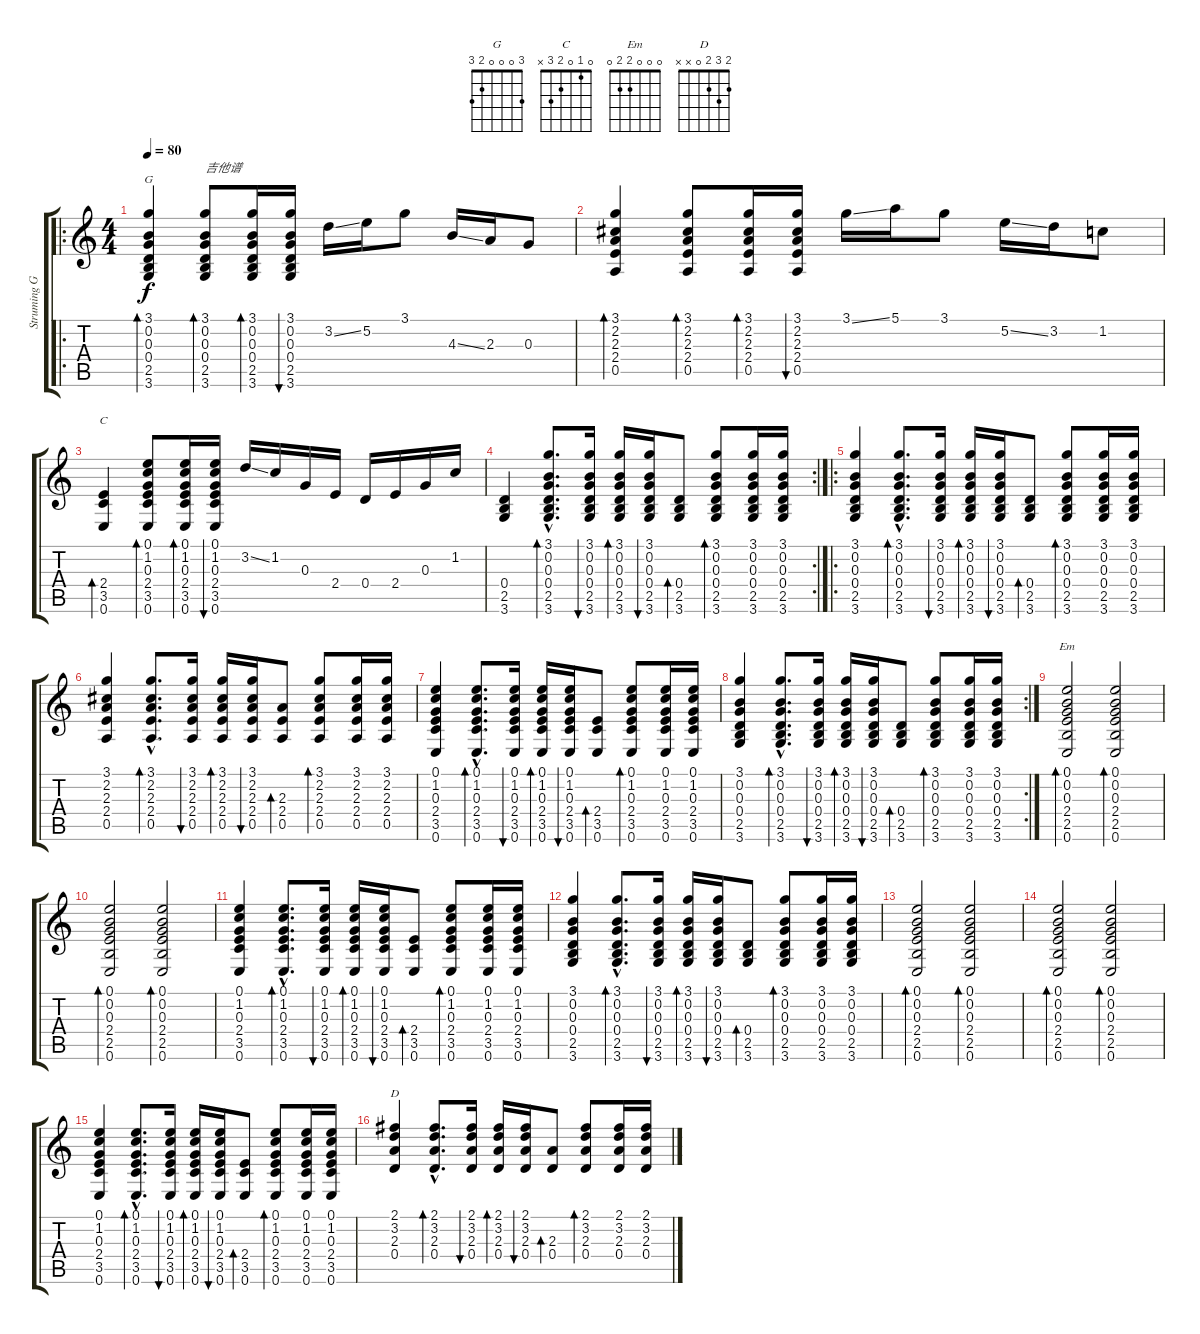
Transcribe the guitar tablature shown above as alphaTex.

\track ("Struming Guitar" "Struming G") {instrument acousticguitarsteel}
\staff {score tabs}
\tuning (E4 B3 G3 D3 A2 E2) {hide}
\chord ("G" 3 0 0 0 2 3)
\chord ("C" 0 1 0 2 3 x)
\chord ("Em" 0 0 0 2 2 0)
\chord ("D" 2 3 2 0 x x)
\ro
\ts (4 4)
\tempo 80
\clef g2
\ks c
(3.1 0.2 0.3 0.4 2.5 3.6).4{bd 120 ch "G" dy f instrument acousticguitarsteel} (3.1 0.2 0.3 0.4 2.5 3.6).8{bd 60 txt "吉他谱"} (3.1 0.2 0.3 0.4 2.5 3.6).16{bd 60} (3.1 0.2 0.3 0.4 2.5 3.6).16{bu 60} 3.2{ss}.16 5.2.16 3.1.8 4.3{ss}.16 2.3.16 0.3.8 |
(3.1 2.2 2.3 2.4 0.5).4{bd 120} (3.1 2.2 2.3 2.4 0.5).8{bd 60} (3.1 2.2 2.3 2.4 0.5).16{bd 60} (3.1 2.2 2.3 2.4 0.5).16{bu 60} 3.1{ss}.16 5.1.16 3.1.8 5.2{ss}.16 3.2.16 1.2.8 |
(2.4 3.5 0.6).4{bd 60 ch "C"} (0.1 1.2 0.3 2.4 3.5 0.6).8{bd 60} (0.1 1.2 0.3 2.4 3.5 0.6).16{bd 60} (0.1 1.2 0.3 2.4 3.5 0.6).16{bu 60} 3.2{ss}.16 1.2.16 0.3.16 2.4.16 0.4.16 2.4.16 0.3.16 1.2.16 |
\rc 2
(0.4 2.5 3.6).4 (3.1{hac} 0.2{hac} 0.3{hac} 0.4{hac} 2.5{hac} 3.6{hac}).8{d bd 30} (3.1 0.2 0.3 0.4 2.5 3.6).16{bu 30} (3.1 0.2 0.3 0.4 2.5 3.6).16{bd 30} (3.1 0.2 0.3 0.4 2.5 3.6).16{bu 30} (0.4 2.5 3.6).8{bd 30} (3.1 0.2 0.3 0.4 2.5 3.6).8{bd 30} (3.1 0.2 0.3 0.4 2.5 3.6).16 (3.1 0.2 0.3 0.4 2.5 3.6).16 |
\ro
(3.1 0.2 0.3 0.4 2.5 3.6).4 (3.1{hac} 0.2{hac} 0.3{hac} 0.4{hac} 2.5{hac} 3.6{hac}).8{d bd 30} (3.1 0.2 0.3 0.4 2.5 3.6).16{bu 30} (3.1 0.2 0.3 0.4 2.5 3.6).16{bd 30} (3.1 0.2 0.3 0.4 2.5 3.6).16{bu 30} (0.4 2.5 3.6).8{bd 30} (3.1 0.2 0.3 0.4 2.5 3.6).8{bd 30} (3.1 0.2 0.3 0.4 2.5 3.6).16 (3.1 0.2 0.3 0.4 2.5 3.6).16 |
(3.1 2.2 2.3 2.4 0.5).4 (3.1{hac} 2.2{hac} 2.3{hac} 2.4{hac} 0.5{hac}).8{d bd 30} (3.1 2.2 2.3 2.4 0.5).16{bu 30} (3.1 2.2 2.3 2.4 0.5).16{bd 30} (3.1 2.2 2.3 2.4 0.5).16{bu 30} (2.3 2.4 0.5).8{bd 30} (3.1 2.2 2.3 2.4 0.5).8{bd 30} (3.1 2.2 2.3 2.4 0.5).16 (3.1 2.2 2.3 2.4 0.5).16 |
(0.1 1.2 0.3 2.4 3.5 0.6).4 (0.1{hac} 1.2{hac} 0.3{hac} 2.4{hac} 3.5{hac} 0.6{hac}).8{d bd 30} (0.1 1.2 0.3 2.4 3.5 0.6).16{bu 30} (0.1 1.2 0.3 2.4 3.5 0.6).16{bd 30} (0.1 1.2 0.3 2.4 3.5 0.6).16{bu 30} (2.4 3.5 0.6).8{bd 30} (0.1 1.2 0.3 2.4 3.5 0.6).8{bd 30} (0.1 1.2 0.3 2.4 3.5 0.6).16 (0.1 1.2 0.3 2.4 3.5 0.6).16 |
\rc 2
(3.1 0.2 0.3 0.4 2.5 3.6).4 (3.1{hac} 0.2{hac} 0.3{hac} 0.4{hac} 2.5{hac} 3.6{hac}).8{d bd 30} (3.1 0.2 0.3 0.4 2.5 3.6).16{bu 30} (3.1 0.2 0.3 0.4 2.5 3.6).16{bd 30} (3.1 0.2 0.3 0.4 2.5 3.6).16{bu 30} (0.4 2.5 3.6).8{bd 30} (3.1 0.2 0.3 0.4 2.5 3.6).8{bd 30} (3.1 0.2 0.3 0.4 2.5 3.6).16 (3.1 0.2 0.3 0.4 2.5 3.6).16 |
(0.1 0.2 0.3 2.4 2.5 0.6).2{bd 120 ch "Em"} (0.1 0.2 0.3 2.4 2.5 0.6).2{bd 120} |
(0.1 0.2 0.3 2.4 2.5 0.6).2{bd 120} (0.1 0.2 0.3 2.4 2.5 0.6).2{bd 120} |
(0.1 1.2 0.3 2.4 3.5 0.6).4 (0.1{hac} 1.2{hac} 0.3{hac} 2.4{hac} 3.5{hac} 0.6{hac}).8{d bd 30} (0.1 1.2 0.3 2.4 3.5 0.6).16{bu 30} (0.1 1.2 0.3 2.4 3.5 0.6).16{bd 30} (0.1 1.2 0.3 2.4 3.5 0.6).16{bu 30} (2.4 3.5 0.6).8{bd 30} (0.1 1.2 0.3 2.4 3.5 0.6).8{bd 30} (0.1 1.2 0.3 2.4 3.5 0.6).16 (0.1 1.2 0.3 2.4 3.5 0.6).16 |
(3.1 0.2 0.3 0.4 2.5 3.6).4 (3.1{hac} 0.2{hac} 0.3{hac} 0.4{hac} 2.5{hac} 3.6{hac}).8{d bd 30} (3.1 0.2 0.3 0.4 2.5 3.6).16{bu 30} (3.1 0.2 0.3 0.4 2.5 3.6).16{bd 30} (3.1 0.2 0.3 0.4 2.5 3.6).16{bu 30} (0.4 2.5 3.6).8{bd 30} (3.1 0.2 0.3 0.4 2.5 3.6).8{bd 30} (3.1 0.2 0.3 0.4 2.5 3.6).16 (3.1 0.2 0.3 0.4 2.5 3.6).16 |
(0.1 0.2 0.3 2.4 2.5 0.6).2{bd 120} (0.1 0.2 0.3 2.4 2.5 0.6).2{bd 120} |
(0.1 0.2 0.3 2.4 2.5 0.6).2{bd 120} (0.1 0.2 0.3 2.4 2.5 0.6).2{bd 120} |
(0.1 1.2 0.3 2.4 3.5 0.6).4 (0.1{hac} 1.2{hac} 0.3{hac} 2.4{hac} 3.5{hac} 0.6{hac}).8{d bd 30} (0.1 1.2 0.3 2.4 3.5 0.6).16{bu 30} (0.1 1.2 0.3 2.4 3.5 0.6).16{bd 30} (0.1 1.2 0.3 2.4 3.5 0.6).16{bu 30} (2.4 3.5 0.6).8{bd 30} (0.1 1.2 0.3 2.4 3.5 0.6).8{bd 30} (0.1 1.2 0.3 2.4 3.5 0.6).16 (0.1 1.2 0.3 2.4 3.5 0.6).16 |
(2.1 3.2 2.3 0.4).4{ch "D"} (2.1{hac} 3.2{hac} 2.3{hac} 0.4{hac}).8{d bd 30} (2.1 3.2 2.3 0.4).16{bu 30} (2.1 3.2 2.3 0.4).16{bd 30} (2.1 3.2 2.3 0.4).16{bu 30} (2.3 0.4).8{bd 30} (2.1 3.2 2.3 0.4).8{bd 30} (2.1 3.2 2.3 0.4).16 (2.1 3.2 2.3 0.4).16
